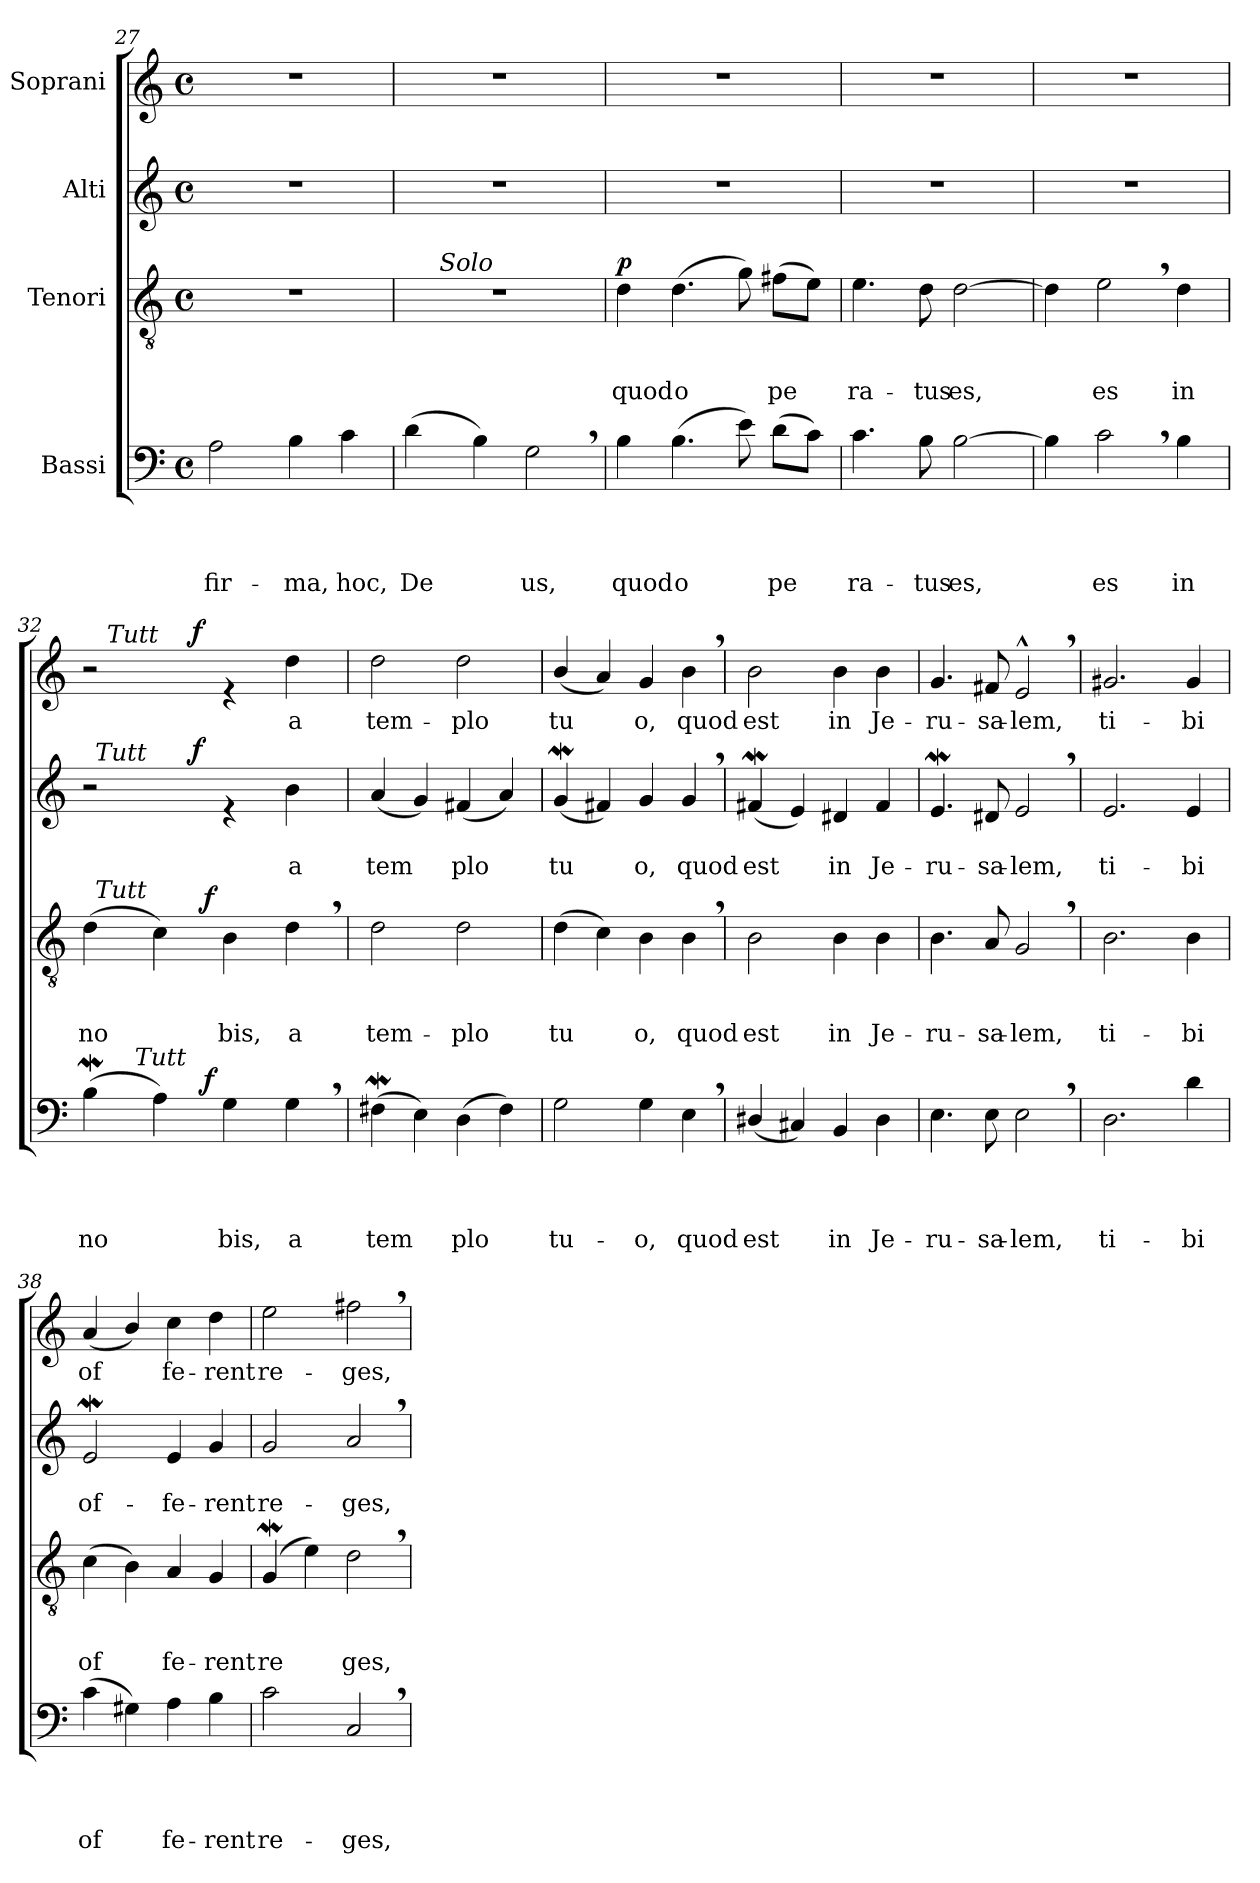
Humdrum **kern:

**kern	**text	**text	**text	**text	**dynam	**kern	**text	**text	**text	**dynam	**kern	**text	**text	**dynam	**kern	**text	**dynam
*part4	*part4	*part4	*part4	*part4	*part4	*part3	*part3	*part3	*part3	*part3	*part2	*part2	*part2	*part2	*part1	*part1	*part1
*staff4	*staff4	*staff4	*staff4	*staff4	*staff4	*staff3	*staff3	*staff3	*staff3	*staff3	*staff2	*staff2	*staff2	*staff2	*staff1	*staff1	*staff1
*I"Bassi	*	*	*	*	*	*I"Tenori	*	*	*	*	*I"Alti	*	*	*	*I"Soprani	*	*
*clefF4	*	*	*	*	*	*clefGv2	*	*	*	*	*clefG2	*	*	*	*clefG2	*	*
*k[]	*	*	*	*	*	*k[]	*	*	*	*	*k[]	*	*	*	*k[]	*	*
*C:	*	*	*	*	*	*C:	*	*	*	*	*C:	*	*	*	*C:	*	*
*M4/4	*	*	*	*	*	*M4/4	*	*	*	*	*M4/4	*	*	*	*M4/4	*	*
*met(c)	*	*	*	*	*	*met(c)	*	*	*	*	*met(c)	*	*	*	*met(c)	*	*
=27	=27	=27	=27	=27	=27	=27	=27	=27	=27	=27	=27	=27	=27	=27	=27	=27	=27
!	!	!	!	!LO:LY:b	!	!	!	!	!	!	!	!	!	!	!	!	!
2A\	.	.	.	-fir-	.	1r	.	.	.	.	1r	.	.	.	1r	.	.
!	!	!	!	!LO:LY:b	!	!	!	!	!	!	!	!	!	!	!	!	!
4B\	.	.	.	-ma,	.	.	.	.	.	.	.	.	.	.	.	.	.
!	!	!	!	!LO:LY:b	!	!	!	!	!	!	!	!	!	!	!	!	!
4c\	.	.	.	hoc,	.	.	.	.	.	.	.	.	.	.	.	.	.
=28	=28	=28	=28	=28	=28	=28	=28	=28	=28	=28	=28	=28	=28	=28	=28	=28	=28
!	!	!	!	!LO:LY:b	!	!	!	!	!	!	!	!	!	!	!	!	!
*	*	*	*	*	*	*^	*	*	*	*	*	*	*	*	*	*	*
(>4d\	.	.	.	De	.	1r	8ryy	.	.	.	.	1r	.	.	.	1r	.	.
!	!	!	!	!	!	!	!LO:TX:a:i:t=Solo	!	!	!	!	!	!	!	!	!	!	!
.	.	.	.	.	.	.	2..ryy	.	.	.	.	.	.	.	.	.	.	.
4B\)	.	.	.	.	.	.	.	.	.	.	.	.	.	.	.	.	.	.
!	!	!	!	!LO:LY:b	!	!	!	!	!	!	!	!	!	!	!	!	!	!
2G,<\	.	.	.	us,	.	.	.	.	.	.	.	.	.	.	.	.	.	.
=29	=29	=29	=29	=29	=29	=29	=29	=29	=29	=29	=29	=29	=29	=29	=29	=29	=29	=29
!	!	!	!	!LO:LY:b	!	!	!	!	!	!LO:LY:b	!LO:DY:a	!	!	!	!	!	!	!
*	*	*	*	*	*	*v	*v	*	*	*	*	*	*	*	*	*	*	*
4B\	.	.	.	quod	.	4d\	.	.	quod	p	1r	.	.	.	1r	.	.
!	!	!	!	!LO:LY:b	!	!	!	!	!LO:LY:b	!	!	!	!	!	!	!	!
(>4.B\	.	.	.	o	.	(>4.d\	.	.	o	.	.	.	.	.	.	.	.
8e\)	.	.	.	.	.	8g\)	.	.	.	.	.	.	.	.	.	.	.
!	!	!	!	!LO:LY:b	!	!	!	!	!LO:LY:b	!	!	!	!	!	!	!	!
(>8d>\L	.	.	.	pe	.	(>8f#X\L	.	.	pe	.	.	.	.	.	.	.	.
8c\J)	.	.	.	.	.	8e\J)	.	.	.	.	.	.	.	.	.	.	.
=30	=30	=30	=30	=30	=30	=30	=30	=30	=30	=30	=30	=30	=30	=30	=30	=30	=30
!	!	!	!	!LO:LY:b	!	!	!	!	!LO:LY:b	!	!	!	!	!	!	!	!
4.c\	.	.	.	ra-	.	4.e\	.	.	ra-	.	1r	.	.	.	1r	.	.
!	!	!	!	!LO:LY:b	!	!	!	!	!LO:LY:b	!	!	!	!	!	!	!	!
8B\	.	.	.	-tus	.	8d\	.	.	-tus	.	.	.	.	.	.	.	.
!	!	!	!	!LO:LY:b	!	!	!	!	!LO:LY:b	!	!	!	!	!	!	!	!
[>2B\	.	.	.	es,	.	[>2d\	.	.	es,	.	.	.	.	.	.	.	.
!!LO:LB:g=z
=31	=31	=31	=31	=31	=31	=31	=31	=31	=31	=31	=31	=31	=31	=31	=31	=31	=31
4B\]	.	.	.	.	.	4d\]	.	.	.	.	1r	.	.	.	1r	.	.
!	!	!	!	!LO:LY:b	!	!	!	!	!LO:LY:b	!	!	!	!	!	!	!	!
2c>,<\	.	.	.	es	.	2e,<\	.	.	es	.	.	.	.	.	.	.	.
!	!	!	!	!LO:LY:b	!	!	!	!	!LO:LY:b	!	!	!	!	!	!	!	!
4B\	.	.	.	in	.	4d\	.	.	in	.	.	.	.	.	.	.	.
=32	=32	=32	=32	=32	=32	=32	=32	=32	=32	=32	=32	=32	=32	=32	=32	=32	=32
!	!	!	!	!LO:LY:b	!	!	!	!	!LO:LY:b	!	!	!	!	!	!	!	!
*^	*	*	*	*	*	*^	*	*	*	*	*^	*	*	*	*^	*	*
*	*^	*	*	*	*	*	*	*^	*	*	*	*	*	*^	*	*	*	*	*^	*	*
(>4BW\	4..ryy	8.ryy	.	.	.	no	.	(>4d\	4..ryy	32ryy	.	.	no	.	2r	4ryy	32ryy	.	.	.	2r	4ryy	16ryy	.	.
!	!	!	!	!	!	!	!	!	!	!	!	!	!	!	!	!	!LO:TX:a:i:t=Tutt	!	!	!	!	!	!	!	!
!	!	!	!	!	!	!	!	!	!	!LO:TX:a:i:t=Tutt	!	!	!	!	!	!	!	!	!	!	!	!	!	!	!
.	.	.	.	.	.	.	.	.	.	2ryy	.	.	.	.	.	.	2ryy	.	.	.	.	.	.	.	.
!	!	!	!	!	!	!	!	!	!	!	!	!	!	!	!	!	!	!	!	!	!	!	!LO:TX:a:i:t=Tutt	!	!
.	.	.	.	.	.	.	.	.	.	.	.	.	.	.	.	.	.	.	.	.	.	.	2...ryy	.	.
!	!	!LO:TX:a:i:t=Tutt	!	!	!	!	!	!	!	!	!	!	!	!	!	!	!	!	!	!	!	!	!	!	!
.	.	2ryy	.	.	.	.	.	.	.	.	.	.	.	.	.	.	.	.	.	.	.	.	.	.	.
4A\)	.	.	.	.	.	.	.	4c\)	.	.	.	.	.	.	.	8ryy	.	.	.	.	.	8ryy	.	.	.
.	.	.	.	.	.	.	.	.	.	.	.	.	.	.	.	32ryy	.	.	.	.	.	32ryy	.	.	.
!	!	!	!	!	!	!	!	!	!	!	!	!	!	!	!	!	!	!	!	!LO:DY:a	!	!	!	!	!LO:DY:a
.	.	.	.	.	.	.	.	.	.	.	.	.	.	.	.	2ryy	.	.	.	f	.	2ryy	.	.	f
!	!	!	!	!	!	!	!LO:DY:a	!	!	!	!	!	!	!LO:DY:a	!	!	!	!	!	!	!	!	!	!	!
.	2ryy	.	.	.	.	.	f	.	2ryy	.	.	.	.	f	.	.	.	.	.	.	.	.	.	.	.
!	!	!	!	!	!	!LO:LY:b	!	!	!	!	!	!	!LO:LY:b	!	!	!	!	!	!	!	!	!	!	!	!
4G\	.	.	.	.	.	bis,	.	4B\	.	.	.	.	bis,	.	4re	.	.	.	.	.	4re	.	.	.	.
.	.	.	.	.	.	.	.	.	.	4...ryy	.	.	.	.	.	.	4...ryy	.	.	.	.	.	.	.	.
.	.	4ryy	.	.	.	.	.	.	.	.	.	.	.	.	.	.	.	.	.	.	.	.	.	.	.
!	!	!	!	!	!	!LO:LY:b	!	!	!	!	!	!	!LO:LY:b	!	!	!	!	!	!LO:LY:b	!	!	!	!	!LO:LY:b	!
4G,<\	.	.	.	.	.	a	.	4d,<\	.	.	.	.	a	.	4b\	.	.	.	a	.	4dd\	.	.	a	.
.	.	.	.	.	.	.	.	.	.	.	.	.	.	.	.	16.ryy	.	.	.	.	.	16.ryy	.	.	.
.	16ryy	16ryy	.	.	.	.	.	.	16ryy	.	.	.	.	.	.	.	.	.	.	.	.	.	.	.	.
=33	=33	=33	=33	=33	=33	=33	=33	=33	=33	=33	=33	=33	=33	=33	=33	=33	=33	=33	=33	=33	=33	=33	=33	=33	=33
!	!	!	!	!	!	!LO:LY:b	!	!	!	!	!	!	!LO:LY:b	!	!	!	!	!	!LO:LY:b	!	!	!	!	!LO:LY:b	!
*v	*v	*v	*	*	*	*	*	*	*	*	*	*	*	*	*v	*v	*v	*	*	*	*v	*v	*v	*	*
*	*	*	*	*	*	*v	*v	*v	*	*	*	*	*	*	*	*	*	*	*
(>4F#XW\	.	.	.	tem	.	2d\	.	.	tem-	.	(<4a/	.	tem	.	2dd\	tem-	.
4E\)	.	.	.	.	.	.	.	.	.	.	4g/)	.	.	.	.	.	.
!	!	!	!	!LO:LY:b	!	!	!	!	!LO:LY:b	!	!	!	!LO:LY:b	!	!	!LO:LY:b	!
(>4D\	.	.	.	plo	.	2d\	.	.	-plo	.	(<4f#X/	.	plo	.	2dd\	-plo	.
4F#\)	.	.	.	.	.	.	.	.	.	.	4a/)	.	.	.	.	.	.
=34	=34	=34	=34	=34	=34	=34	=34	=34	=34	=34	=34	=34	=34	=34	=34	=34	=34
!	!	!	!	!LO:LY:b	!	!	!	!	!LO:LY:b	!	!	!	!LO:LY:b	!	!	!LO:LY:b	!
2G\	.	.	.	tu-	.	(>4d\	.	.	tu	.	(<4gW/	.	tu	.	(<4b/	tu	.
.	.	.	.	.	.	4c\)	.	.	.	.	4f#X/)	.	.	.	4a/)	.	.
!	!	!	!	!LO:LY:b	!	!	!	!	!LO:LY:b	!	!	!	!LO:LY:b	!	!	!LO:LY:b	!
4G\	.	.	.	-o,	.	4B\	.	.	o,	.	4g/	.	o,	.	4g/	o,	.
!	!	!	!	!LO:LY:b	!	!	!	!	!LO:LY:b	!	!	!	!LO:LY:b	!	!	!LO:LY:b	!
4E,<\	.	.	.	quod	.	4B,<\	.	.	quod	.	4g,</	.	quod	.	4b,>\	quod	.
=35	=35	=35	=35	=35	=35	=35	=35	=35	=35	=35	=35	=35	=35	=35	=35	=35	=35
!	!	!	!	!LO:LY:b	!	!	!	!	!LO:LY:b	!	!	!	!LO:LY:b	!	!	!LO:LY:b	!
(<4D#X/	.	.	.	est	.	2B\	.	.	est	.	(<4f#XW/	.	est	.	2b\	est	.
4C#X/)	.	.	.	.	.	.	.	.	.	.	4e/)	.	.	.	.	.	.
!	!	!	!	!LO:LY:b	!	!	!	!	!LO:LY:b	!	!	!	!LO:LY:b	!	!	!LO:LY:b	!
4BB/	.	.	.	in	.	4B\	.	.	in	.	4d#X/	.	in	.	4b\	in	.
!	!	!	!	!LO:LY:b	!	!	!	!	!LO:LY:b	!	!	!	!LO:LY:b	!	!	!LO:LY:b	!
4D#\	.	.	.	Je-	.	4B\	.	.	Je-	.	4f#/	.	Je-	.	4b\	Je-	.
=36	=36	=36	=36	=36	=36	=36	=36	=36	=36	=36	=36	=36	=36	=36	=36	=36	=36
!	!	!	!	!LO:LY:b	!	!	!	!	!LO:LY:b	!	!	!	!LO:LY:b	!	!	!LO:LY:b	!
4.E\	.	.	.	-ru-	.	4.B\	.	.	-ru-	.	4.eW/	.	-ru-	.	4.g/	-ru-	.
!	!	!	!	!LO:LY:b	!	!	!	!	!LO:LY:b	!	!	!	!LO:LY:b	!	!	!LO:LY:b	!
8E\	.	.	.	-sa-	.	8A/	.	.	-sa-	.	8d#X/	.	-sa-	.	8f#X/	-sa-	.
!	!	!	!	!LO:LY:b	!	!	!	!	!LO:LY:b	!	!	!	!LO:LY:b	!	!	!LO:LY:b	!
2E,<\	.	.	.	-lem,	.	2G,</	.	.	-lem,	.	2e,</	.	-lem,	.	2e^^<,</	-lem,	.
!!LO:PB:g=z
=37	=37	=37	=37	=37	=37	=37	=37	=37	=37	=37	=37	=37	=37	=37	=37	=37	=37
!	!	!	!	!LO:LY:b	!	!	!	!	!LO:LY:b	!	!	!	!LO:LY:b	!	!	!LO:LY:b	!
2.D\	.	.	.	ti-	.	2.B\	.	.	ti-	.	2.e/	.	ti-	.	2.g#X/	ti-	.
!	!	!	!	!LO:LY:b	!	!	!	!	!LO:LY:b	!	!	!	!LO:LY:b	!	!	!LO:LY:b	!
4d\	.	.	.	-bi	.	4B\	.	.	-bi	.	4e/	.	-bi	.	4g#/	-bi	.
=38	=38	=38	=38	=38	=38	=38	=38	=38	=38	=38	=38	=38	=38	=38	=38	=38	=38
!	!	!	!	!LO:LY:b	!	!	!	!	!LO:LY:b	!	!	!	!LO:LY:b	!	!	!LO:LY:b	!
(>4c\	.	.	.	of	.	(>4c\	.	.	of	.	2eW/	.	of-	.	(<4a/	of	.
4G#X\)	.	.	.	.	.	4B\)	.	.	.	.	.	.	.	.	4b/)	.	.
!	!	!	!	!LO:LY:b	!	!	!	!	!LO:LY:b	!	!	!	!LO:LY:b	!	!	!LO:LY:b	!
4A\	.	.	.	fe-	.	4A/	.	.	fe-	.	4e/	.	-fe-	.	4cc\	fe-	.
!	!	!	!	!LO:LY:b	!	!	!	!	!LO:LY:b	!	!	!	!LO:LY:b	!	!	!LO:LY:b	!
4B\	.	.	.	-rent	.	4G/	.	.	-rent	.	4g/	.	-rent	.	4dd\	-rent	.
=39	=39	=39	=39	=39	=39	=39	=39	=39	=39	=39	=39	=39	=39	=39	=39	=39	=39
!	!	!	!	!LO:LY:b	!	!	!	!	!LO:LY:b	!	!	!	!LO:LY:b	!	!	!LO:LY:b	!
2c\	.	.	.	re-	.	(<4GW/	.	.	re	.	2g/	.	re-	.	2ee\	re-	.
.	.	.	.	.	.	4e\)	.	.	.	.	.	.	.	.	.	.	.
!	!	!	!	!LO:LY:b	!	!	!	!	!LO:LY:b	!	!	!	!LO:LY:b	!	!	!LO:LY:b	!
2C,</	.	.	.	-ges,	.	2d,<\	.	.	ges,	.	2a,</	.	-ges,	.	2ff#X,>\	-ges,	.
=	=	=	=	=	=	=	=	=	=	=	=	=	=	=	=	=	=
*-	*-	*-	*-	*-	*-	*-	*-	*-	*-	*-	*-	*-	*-	*-	*-	*-	*-
